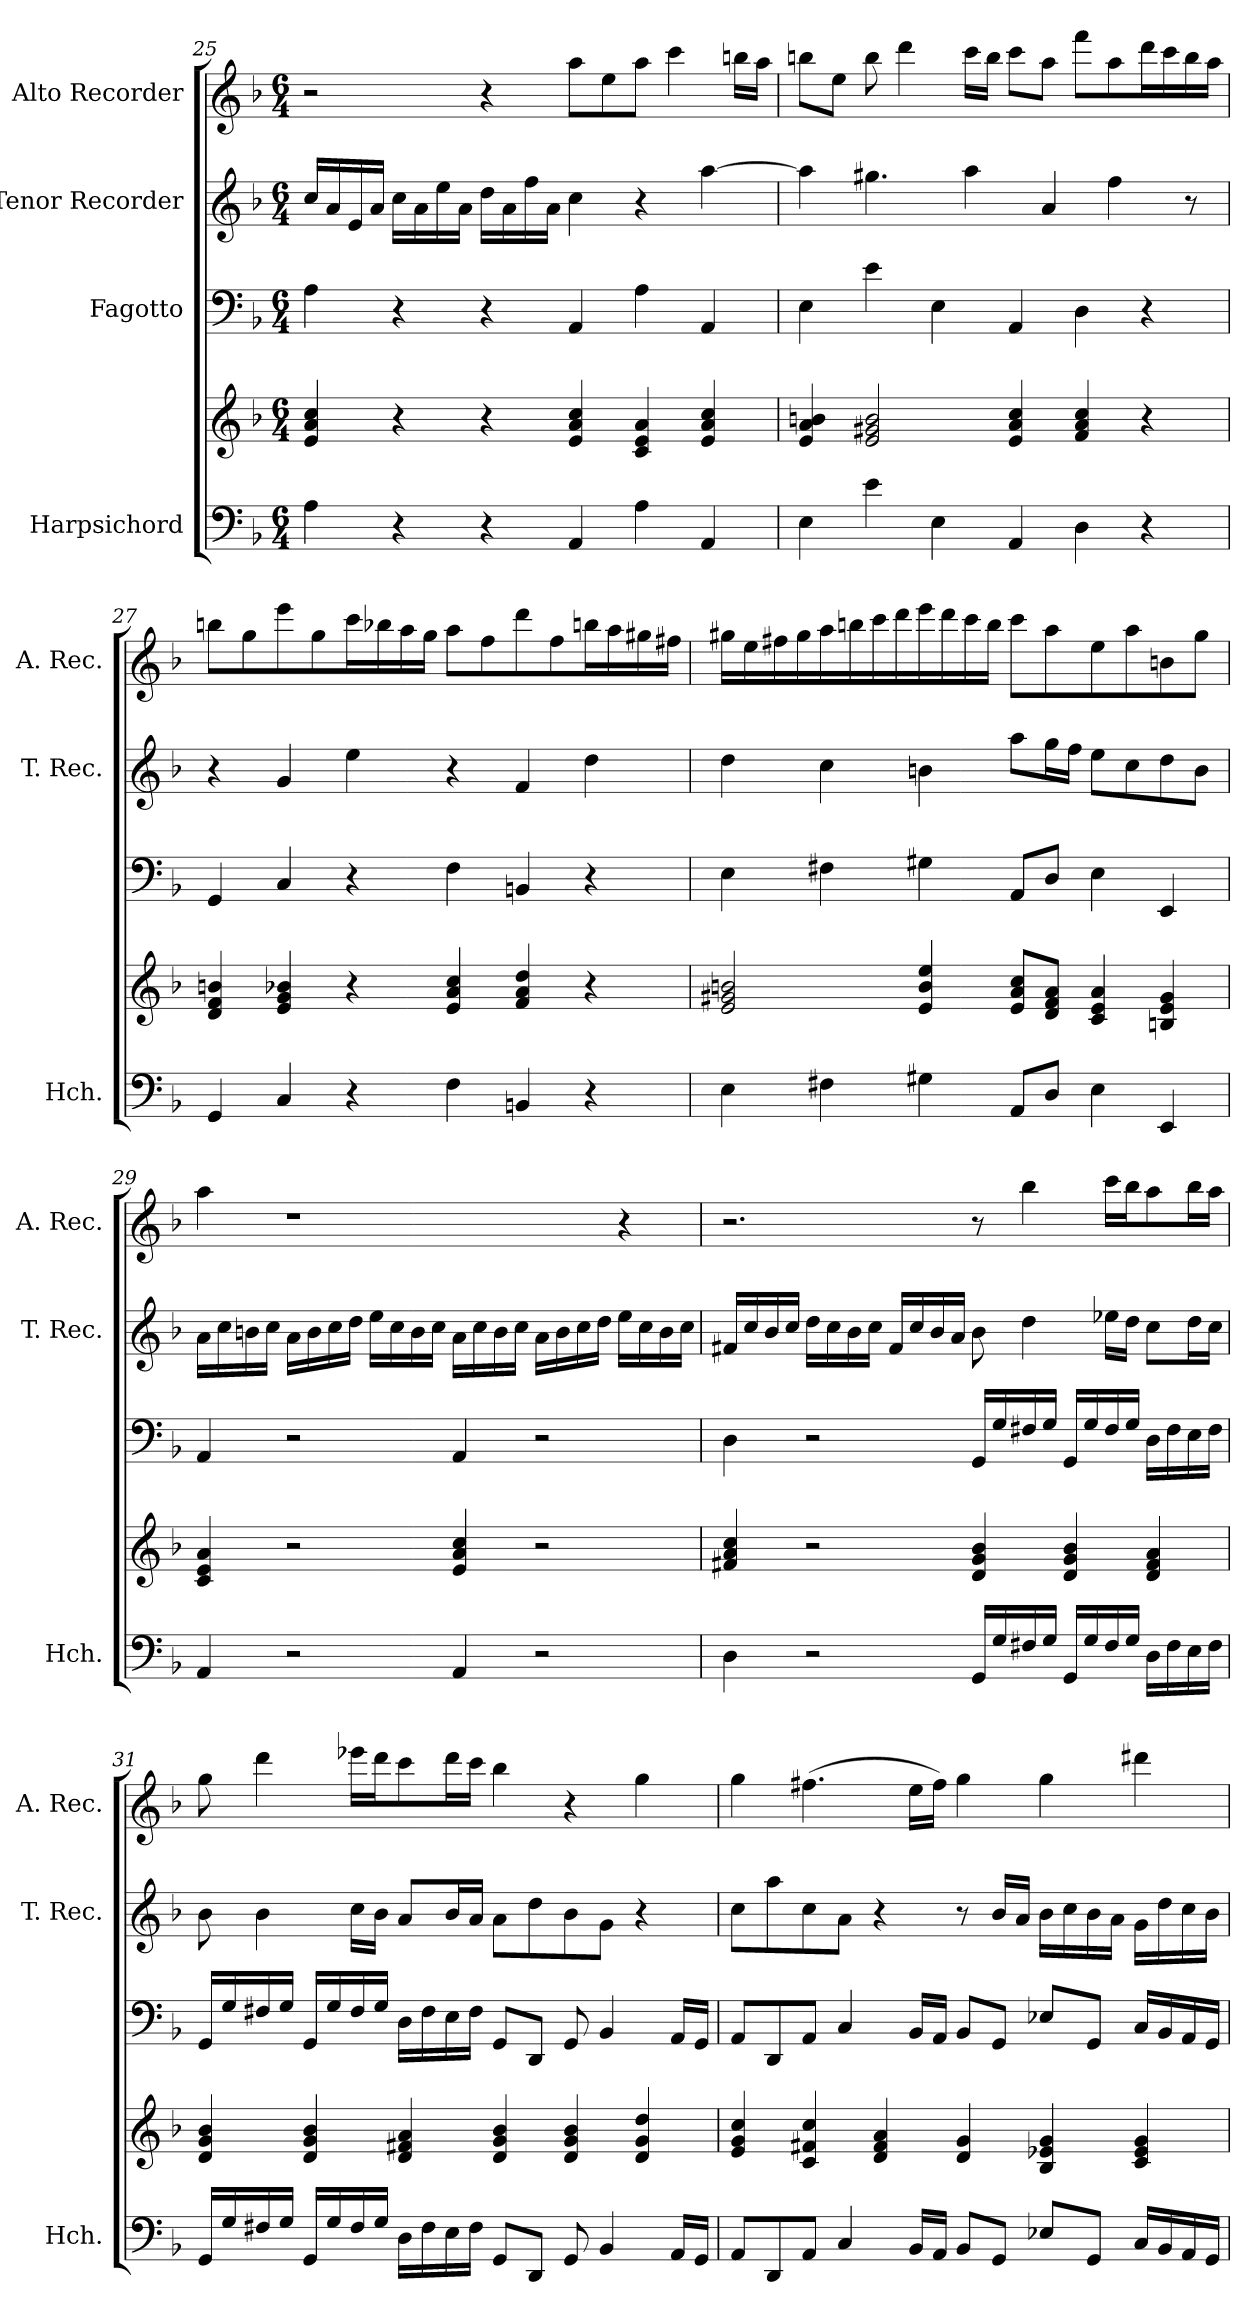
**kern	**kern	**kern	**kern	**kern
*part4	*part4	*part3	*part2	*part1
*staff5	*staff4	*staff3	*staff2	*staff1
*I"Harpsichord	*	*I"Fagotto	*I"Tenor Recorder	*I"Alto Recorder
*I'Hch.	*	*	*I'T. Rec.	*I'A. Rec.
*clefF4	*clefG2	*clefF4	*clefG2	*clefG2
*k[b-]	*k[b-]	*k[b-]	*k[b-]	*k[b-]
*M6/4	*M6/4	*M6/4	*M6/4	*M6/4
=25	=25	=25	=25	=25
4A\	4e/ 4a/ 4cc/	4A\	16cc/LL	2r
.	.	.	16a/	.
.	.	.	16e/	.
.	.	.	16a/JJ	.
4r	4r	4r	16cc\LL	.
.	.	.	16a\	.
.	.	.	16ee\	.
.	.	.	16a\JJ	.
4r	4r	4r	16dd\LL	4r
.	.	.	16a\	.
.	.	.	16ff\	.
.	.	.	16a\JJ	.
4AA/	4e/ 4a/ 4cc/	4AA/	4cc\	8aa\L
.	.	.	.	8ee\
4A\	4c/ 4e/ 4a/	4A\	4r	8aa\J
.	.	.	.	4ccc\
4AA/	4e/ 4a/ 4cc/	4AA/	[4aa\	.
.	.	.	.	16bbn\LL
.	.	.	.	16aa\JJ
=26	=26	=26	=26	=26
4E\	4e/ 4a/ 4bn/	4E\	4aa\]	8bbn\L
.	.	.	.	8ee\J
4e\	2e/ 2g#X/ 2b/	4e\	4.gg#X\	8bb\
.	.	.	.	4ddd\
4E\	.	4E\	.	.
.	.	.	4aa\	16ccc\LL
.	.	.	.	16bb\JJ
4AA/	4e/ 4a/ 4cc/	4AA/	.	8ccc\L
.	.	.	4a/	8aa\J
4D\	4f/ 4a/ 4cc/	4D\	.	8fff\L
.	.	.	4ff\	8aa\
4r	4r	4r	.	16ddd\L
.	.	.	.	16ccc\
.	.	.	8r	16bb\
.	.	.	.	16aa\JJ
=27	=27	=27	=27	=27
4GG/	4d/ 4f/ 4bn/	4GG/	4r	8bbn\L
.	.	.	.	8gg\
4C/	4e/ 4g/ 4b-X/	4C/	4g/	8eee\
.	.	.	.	8gg\
4r	4r	4r	4ee\	16ccc\L
.	.	.	.	16bb-X\
.	.	.	.	16aa\
.	.	.	.	16gg\JJ
4F\	4e/ 4a/ 4cc/	4F\	4r	8aa\L
.	.	.	.	8ff\
4BBn/	4f/ 4a/ 4dd/	4BBn/	4f/	8ddd\
.	.	.	.	8ff\
4r	4r	4r	4dd\	16bbn\L
.	.	.	.	16aa\
.	.	.	.	16gg#X\
.	.	.	.	16ff#X\JJ
!!LO:PB:g=z
=28	=28	=28	=28	=28
4E\	2e/ 2g#X/ 2bn/	4E\	4dd\	16gg#X\LL
.	.	.	.	16ee\
.	.	.	.	16ff#X\
.	.	.	.	16gg#\
4F#X\	.	4F#X\	4cc\	16aa\
.	.	.	.	16bbn\
.	.	.	.	16ccc\
.	.	.	.	16ddd\
4G#X\	4e/ 4b/ 4ee/	4G#X\	4bn\	16eee\
.	.	.	.	16ddd\
.	.	.	.	16ccc\
.	.	.	.	16bb\JJ
8AA/L	8e/ 8a/ 8cc/L	8AA/L	8aa\L	8ccc\L
8D/J	8d/ 8f/ 8a/J	8D/J	16gg\L	8aa\
.	.	.	16ff\JJ	.
4E\	4c/ 4e/ 4a/	4E\	8ee\L	8ee\
.	.	.	8cc\	8aa\
4EE/	4Bn/ 4e/ 4g#/	4EE/	8dd\	8bn\
.	.	.	8b\J	8gg#\J
=29	=29	=29	=29	=29
4AA/	4c/ 4e/ 4a/	4AA/	16a\LL	4aa\
.	.	.	16cc\	.
.	.	.	16bn\	.
.	.	.	16cc\JJ	.
2r	2r	2r	16a\LL	1r
.	.	.	16b\	.
.	.	.	16cc\	.
.	.	.	16dd\JJ	.
.	.	.	16ee\LL	.
.	.	.	16cc\	.
.	.	.	16b\	.
.	.	.	16cc\JJ	.
4AA/	4e/ 4a/ 4cc/	4AA/	16a\LL	.
.	.	.	16cc\	.
.	.	.	16b\	.
.	.	.	16cc\JJ	.
2r	2r	2r	16a\LL	.
.	.	.	16b\	.
.	.	.	16cc\	.
.	.	.	16dd\JJ	.
.	.	.	16ee\LL	4r
.	.	.	16cc\	.
.	.	.	16b\	.
.	.	.	16cc\JJ	.
=30	=30	=30	=30	=30
4D\	4f#X/ 4a/ 4cc/	4D\	16f#X/LL	2.r
.	.	.	16cc/	.
.	.	.	16b-/	.
.	.	.	16cc/JJ	.
2r	2r	2r	16dd\LL	.
.	.	.	16cc\	.
.	.	.	16b-\	.
.	.	.	16cc\JJ	.
.	.	.	16f#/LL	.
.	.	.	16cc/	.
.	.	.	16b-/	.
.	.	.	16a/JJ	.
16GG/LL	4d/ 4g/ 4b-/	16GG/LL	8b-\	8r
16G/	.	16G/	.	.
16F#X/	.	16F#X/	4dd\	4bb-\
16G/JJ	.	16G/JJ	.	.
16GG/LL	4d/ 4g/ 4b-/	16GG/LL	.	.
16G/	.	16G/	.	.
16F#/	.	16F#/	16ee-X\LL	16ccc\LL
16G/JJ	.	16G/JJ	16dd\JJ	16bb-\J
16D\LL	4d/ 4f#/ 4a/	16D\LL	8cc\L	8aa\
16F#\	.	16F#\	.	.
16E\	.	16E\	16dd\L	16bb-\L
16F#\JJ	.	16F#\JJ	16cc\JJ	16aa\JJ
!!LO:LB:g=z
=31	=31	=31	=31	=31
16GG/LL	4d/ 4g/ 4b-/	16GG/LL	8b-\	8gg\
16G/	.	16G/	.	.
16F#X/	.	16F#X/	4b-\	4ddd\
16G/JJ	.	16G/JJ	.	.
16GG/LL	4d/ 4g/ 4b-/	16GG/LL	.	.
16G/	.	16G/	.	.
16F#/	.	16F#/	16cc\LL	16eee-X\LL
16G/JJ	.	16G/JJ	16b-\JJ	16ddd\J
16D\LL	4d/ 4f#X/ 4a/	16D\LL	8a/L	8ccc\
16F#\	.	16F#\	.	.
16E\	.	16E\	16b-/L	16ddd\L
16F#\JJ	.	16F#\JJ	16a/JJ	16ccc\JJ
8GG/L	4d/ 4g/ 4b-/	8GG/L	8a\L	4bb-\
8DD/J	.	8DD/J	8dd\	.
8GG/	4d/ 4g/ 4b-/	8GG/	8b-\	4r
4BB-/	.	4BB-/	8g\J	.
.	4d/ 4g/ 4dd/	.	4r	4gg\
16AA/LL	.	16AA/LL	.	.
16GG/JJ	.	16GG/JJ	.	.
=32	=32	=32	=32	=32
8AA/L	4e/ 4g/ 4cc/	8AA/L	8cc\L	4gg\
8DD/	.	8DD/	8aa\	.
8AA/J	4c/ 4f#X/ 4cc/	8AA/J	8cc\	(4.ff#X\
4C/	.	4C/	8a\J	.
.	4d/ 4f#/ 4a/	.	4r	.
16BB-/LL	.	16BB-/LL	.	16ee\LL
16AA/JJ	.	16AA/JJ	.	16ff#\JJ)
8BB-/L	4d/ 4g/	8BB-/L	8r	4gg\
8GG/J	.	8GG/J	16b-/LL	.
.	.	.	16a/JJ	.
8E-X/L	4B-/ 4e-X/ 4g/	8E-X/L	16b-\LL	4gg\
.	.	.	16cc\	.
8GG/J	.	8GG/J	16b-\	.
.	.	.	16a\JJ	.
16C/LL	4c/ 4e-/ 4g/	16C/LL	16g\LL	4ddd#X\
16BB-/	.	16BB-/	16dd\	.
16AA/	.	16AA/	16cc\	.
16GG/JJ	.	16GG/JJ	16b-\JJ	.
=	=	=	=	=
*-	*-	*-	*-	*-
